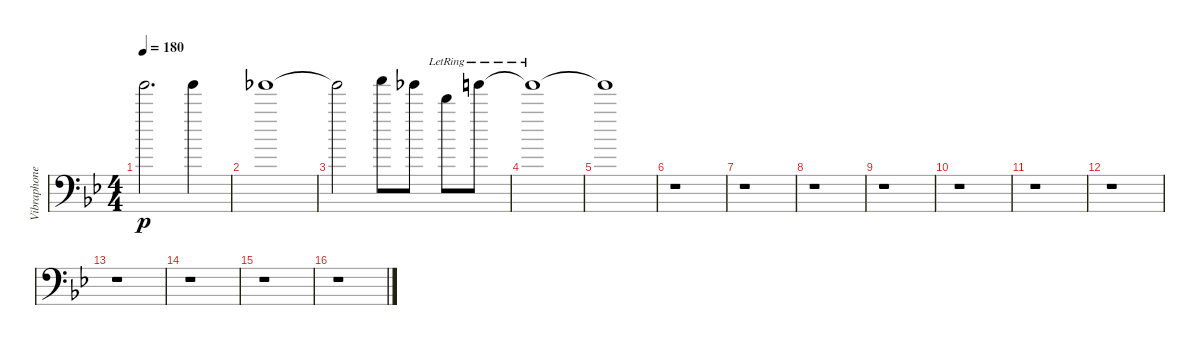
\track ("Vibraphone R" "Vibraphone") {instrument vibraphone}
\staff {score}
\tuning (E4 B3 G3 D3 A2 E2 C-1) {hide}
\ts (4 4)
\tempo 180
\clef f4
\ks bb
27.1{t}.2{d dy p} 27.1.4 |
26.1.1 |
26.1{t}.2 29.1.8 31.2.8 31.3{lr}.8 32.2{lr}.8 |
32.2{lr t}.1 |
32.2{t}.1 |
r.1 |
r.1 |
r.1 |
r.1 |
r.1 |
r.1 |
r.1 |
r.1 |
r.1 |
r.1 |
r.1
